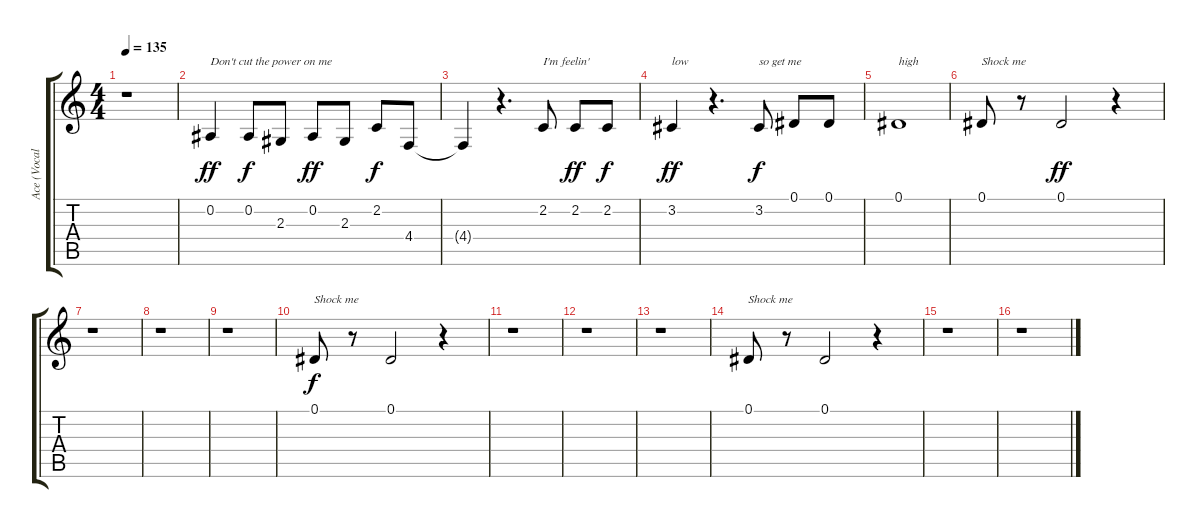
\track ("Ace (Vocals)" "Ace (Vocal") {instrument lead2sawtooth}
\staff {score tabs}
\tuning (Eb4 Bb3 Gb3 Db3 Ab2 Eb2) {hide}
\ts (4 4)
\tempo 135
\clef g2
\ks c
r.1{dy f} |
0.2.4{txt "Don't cut the power on me" dy ff} 0.2.8{dy f} 2.3.8 0.2.8{dy ff} 2.3.8 2.2.8{dy f} 4.4.8 |
4.4{t}.4 r.4{d} 2.2.8{txt "I'm feelin'"} 2.2.8{dy ff} 2.2.8{dy f} |
3.2.4{txt "low" dy ff} r.4{d} 3.2.8{txt "so get me" dy f} 0.1.8 0.1.8 |
0.1.1{txt "high"} |
0.1.8{txt "Shock me"} r.8 0.1.2{dy ff} r.4 |
r.1 |
r.1 |
r.1 |
0.1.8{txt "Shock me" dy f} r.8 0.1.2 r.4 |
r.1 |
r.1 |
r.1 |
0.1.8{txt "Shock me"} r.8 0.1.2 r.4 |
r.1 |
r.1
